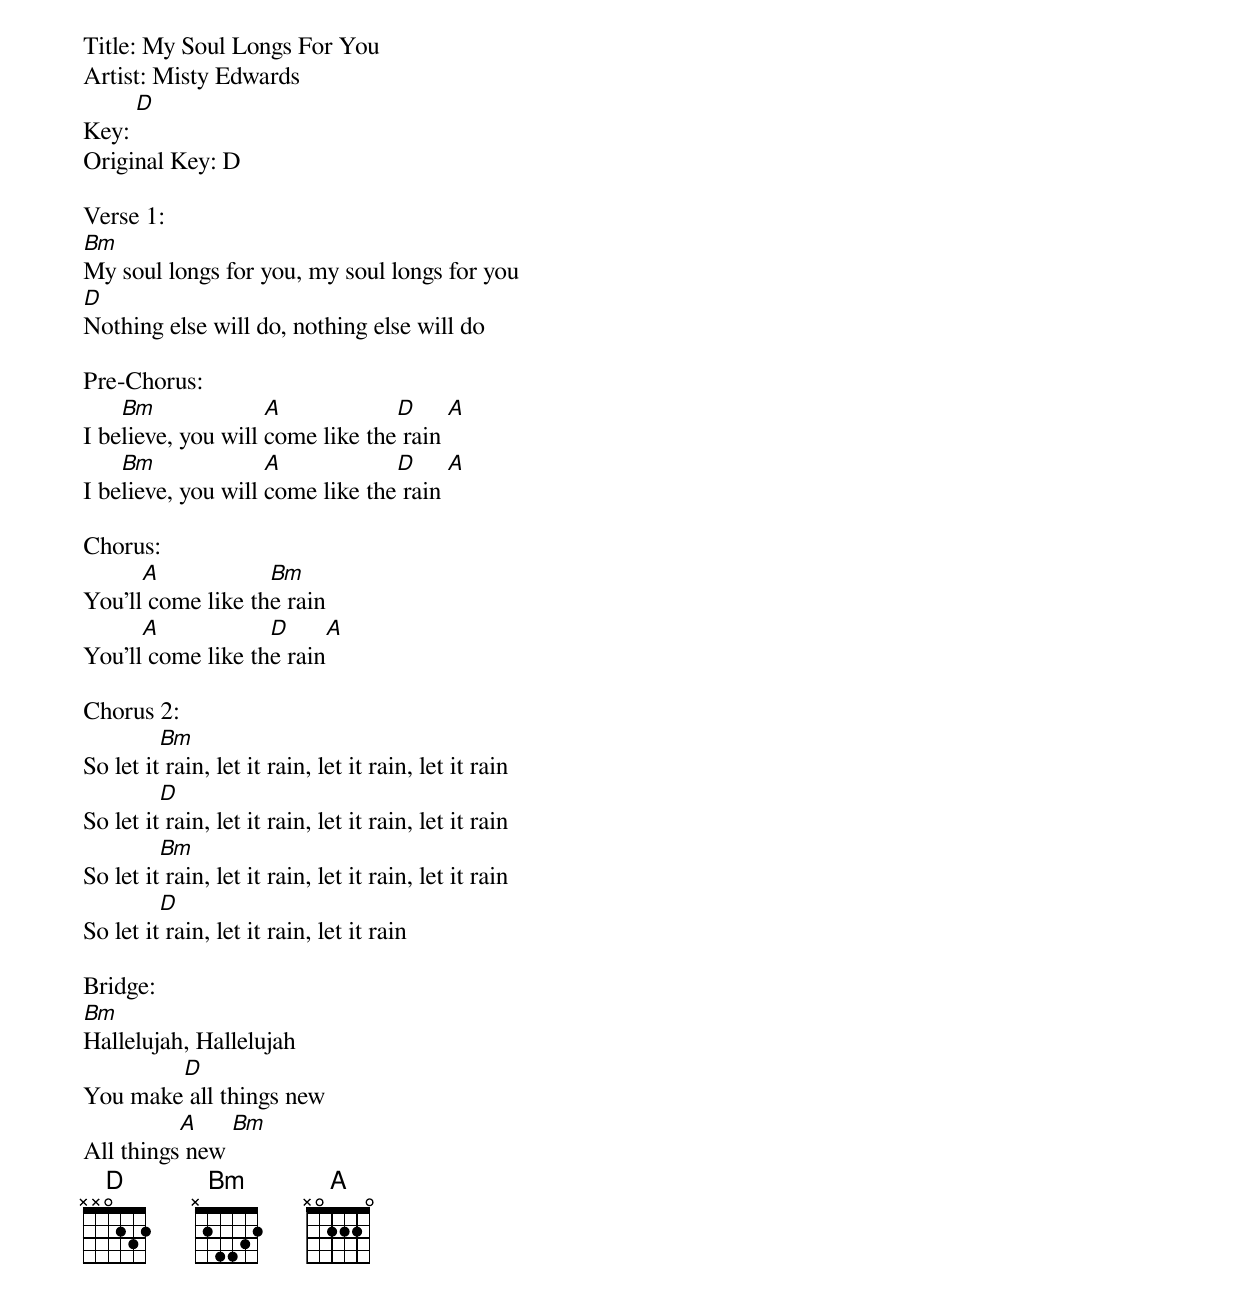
Title: My Soul Longs For You
Artist: Misty Edwards
Key: [D]
Original Key: D

Verse 1:
[Bm]My soul longs for you, my soul longs for you
[D]Nothing else will do, nothing else will do

Pre-Chorus:
I be[Bm]lieve, you will [A]come like the[D] rain [A]
I be[Bm]lieve, you will [A]come like the[D] rain [A]

Chorus:
You'll[A] come like th[Bm]e rain
You'll[A] come like th[D]e rain[A]

Chorus 2:
So let it[Bm] rain, let it rain, let it rain, let it rain
So let it[D] rain, let it rain, let it rain, let it rain
So let it[Bm] rain, let it rain, let it rain, let it rain
So let it[D] rain, let it rain, let it rain

Bridge:
[Bm]Hallelujah, Hallelujah
You make[D] all things new
All things[A] new [Bm]
